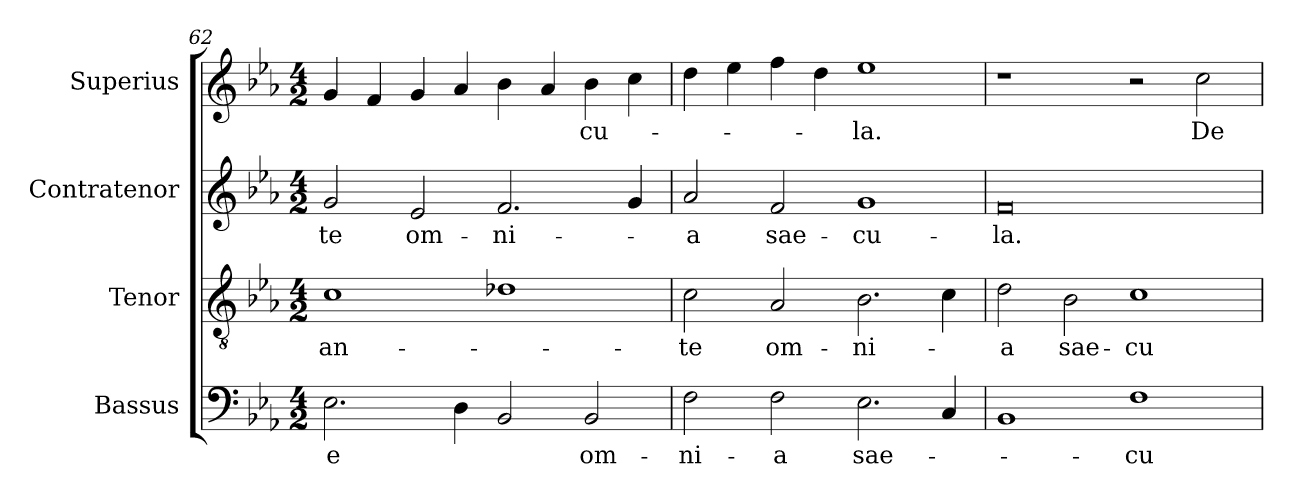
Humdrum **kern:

**kern	**text	**kern	**text	**kern	**text	**kern	**text
*part4	*part4	*part3	*part3	*part2	*part2	*part1	*part1
*staff4	*staff4	*staff3	*staff3	*staff2	*staff2	*staff1	*staff1
*I"Bassus	*	*I"Tenor	*	*I"Contratenor	*	*I"Superius	*
*I'B.	*	*I'T.	*	*	*	*	*
!!LO:LB:g=z
*clefF4	*	*clefGv2	*	*clefG2	*	*clefG2	*
*	*	*ITrd7c12	*	*ITrd7c12	*	*	*
*k[b-e-a-]	*	*k[b-e-a-]	*	*k[b-e-a-]	*	*k[b-e-a-]	*
*E-:	*	*E-:	*	*E-:	*	*E-:	*
*M4/2	*	*M4/2	*	*M4/2	*	*M4/2	*
=62	=62	=62	=62	=62	=62	=62	=62
!	!LO:LY:b:color=#000000	!	!	!	!	!	!
!	!	!	!LO:LY:b:color=#000000	!	!	!	!
!	!	!	!	!	!LO:LY:b:color=#000000	!	!
2.E-i\	-e	1Ci	an-	2Gi/	-te	4gi/	.
.	.	.	.	.	.	4fi/	.
!	!	!	!	!	!LO:LY:b:color=#000000	!	!
.	.	.	.	2E-i/	om-	4gi/	.
4Di\	.	.	.	.	.	4a-i/	.
!	!	!	!	!	!LO:LY:b:color=#000000	!	!
2BB-i/	.	1D-Xi	.	2.Fi/	-ni-	4b-i\	.
.	.	.	.	.	.	4a-i/	.
!	!LO:LY:b:color=#000000	!	!	!	!	!	!
!	!	!	!	!	!	!	!LO:LY:b:color=#000000
2BB-i/	om-	.	.	.	.	4b-i\	-cu-
.	.	.	.	4Gi/	.	4cci\	.
=63	=63	=63	=63	=63	=63	=63	=63
!	!LO:LY:b:color=#000000	!	!	!	!	!	!
!	!	!	!LO:LY:b:color=#000000	!	!	!	!
!	!	!	!	!	!LO:LY:b:color=#000000	!	!
2Fi\	-ni-	2Ci\	-te	2A-i/	-a	4ddi\	.
.	.	.	.	.	.	4ee-i\	.
!	!LO:LY:b:color=#000000	!	!	!	!	!	!
!	!	!	!LO:LY:b:color=#000000	!	!	!	!
!	!	!	!	!	!LO:LY:b:color=#000000	!	!
2Fi\	-a	2AA-i/	om-	2Fi/	sae-	4ffi\	.
.	.	.	.	.	.	4ddi\	.
!	!LO:LY:b:color=#000000	!	!	!	!	!	!
!	!	!	!LO:LY:b:color=#000000	!	!	!	!
!	!	!	!	!	!LO:LY:b:color=#000000	!	!
!	!	!	!	!	!	!	!LO:LY:b:color=#000000
2.E-i\	sae-	2.BB-i\	-ni-	1Gi	-cu-	1ee-i	-la.
4Ci/	.	4Ci\	.	.	.	.	.
=64	=64	=64	=64	=64	=64	=64	=64
!	!	!	!LO:LY:b:color=#000000	!	!	!	!
!	!	!	!	!	!LO:LY:b:color=#000000	!	!
1BB-i	.	2Di\	-a	0Fi	-la.	1r	.
!	!	!	!LO:LY:b:color=#000000	!	!	!	!
.	.	2BB-i\	sae-	.	.	.	.
!	!LO:LY:b:color=#000000	!	!	!	!	!	!
!	!	!	!LO:LY:b:color=#000000	!	!	!	!
1Fi	-cu-	1Ci	-cu-	.	.	2r	.
!	!	!	!	!	!	!	!LO:LY:b:color=#000000
.	.	.	.	.	.	2cci\	De-
=	=	=	=	=	=	=	=
*-	*-	*-	*-	*-	*-	*-	*-
